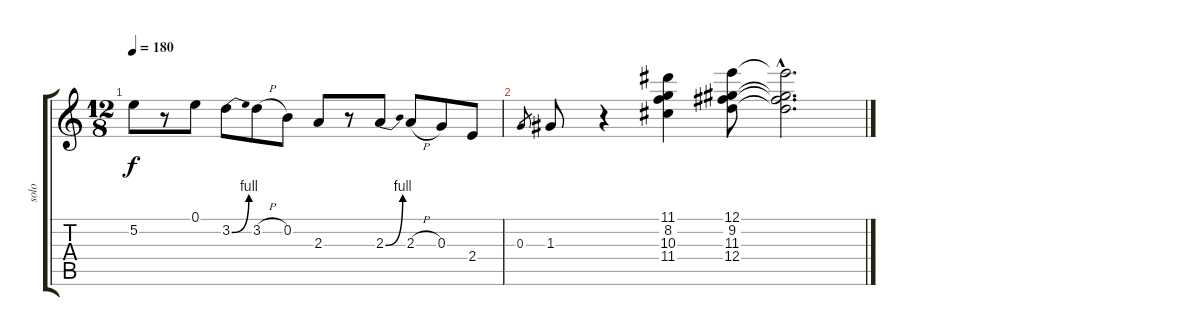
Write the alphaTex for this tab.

\track ("solo" "solo") {instrument distortionguitar}
\staff {score tabs}
\tuning (E4 B3 G3 D3 A2 E2) {hide}
\ts (12 8)
\tempo 180
\clef g2
\ks c
5.2.8{dy f} r.8 0.1.8 3.2{be (bend 0 0 60 4)}.8 3.2{h}.8 0.2.8 2.3.8 r.8 2.3{be (bend 0 0 60 4)}.8 2.3{h}.8 0.3.8 2.4.8 |
0.3.8{gr} 1.3.8 r.4 (11.1 8.2 10.3 11.4).4 (12.1 9.2 11.3 12.4).8 (12.1{hac t} 9.2{hac t} 11.3{hac t} 12.4{hac t}).2{d}
